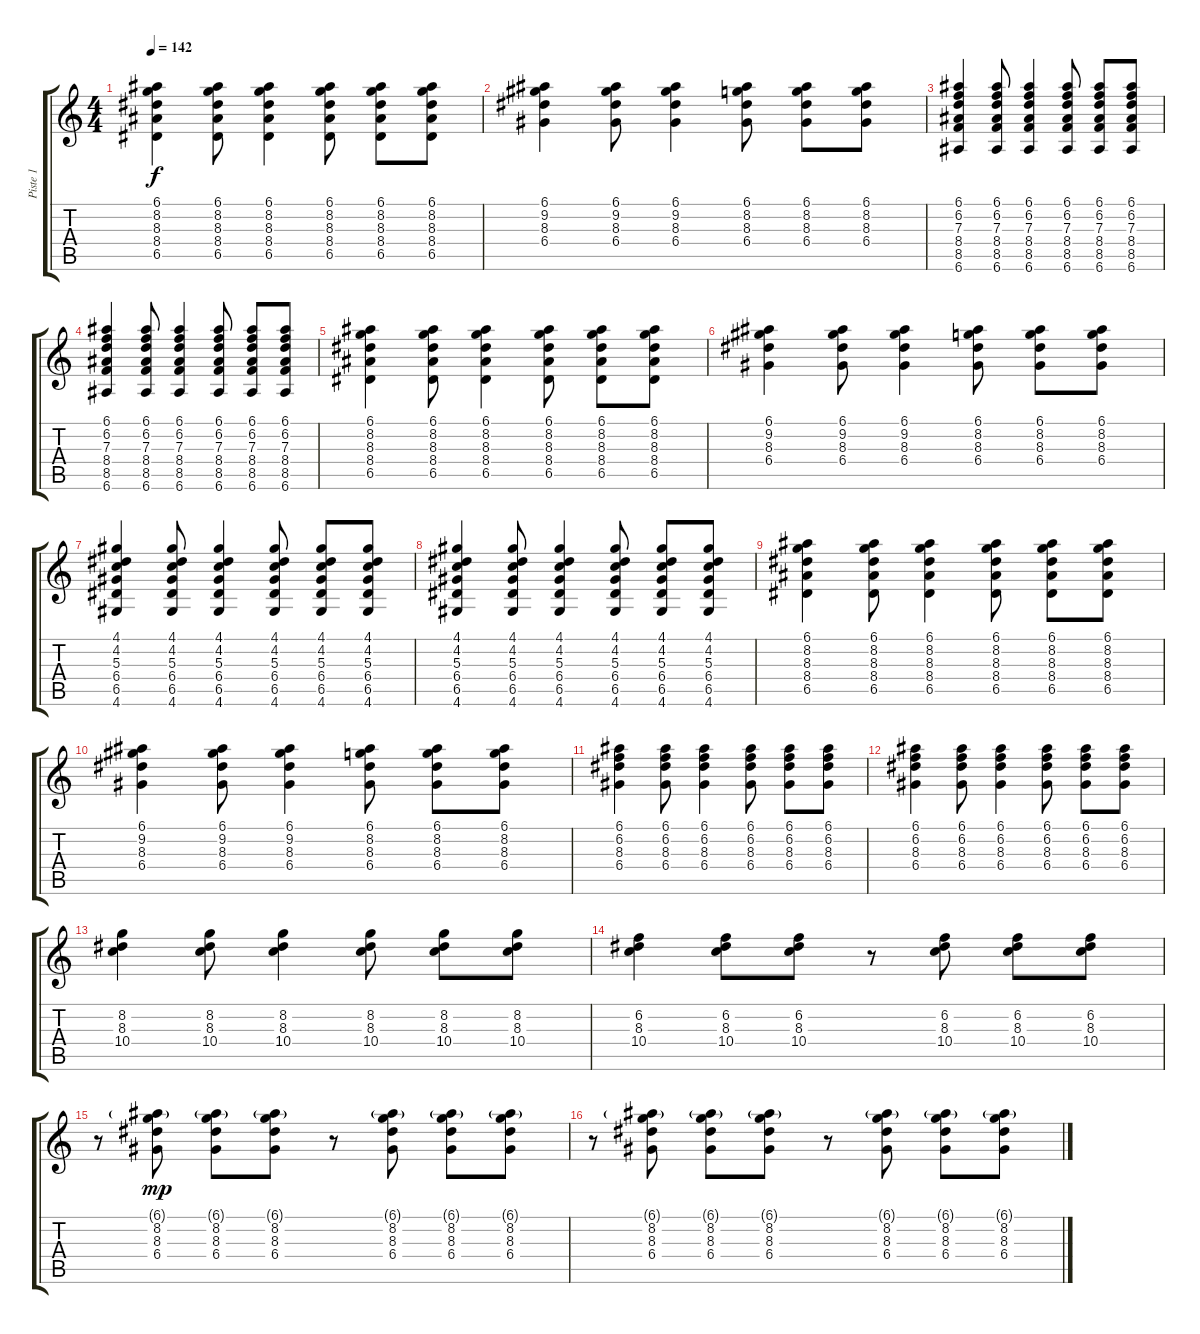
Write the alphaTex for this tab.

\track ("Piste 1" "Piste 1") {instrument acousticguitarsteel}
\staff {score tabs}
\tuning (E4 B3 G3 D3 A2 E2) {hide}
\ts (4 4)
\tempo 142
\clef g2
\ks c
(6.1 8.2 8.3 8.4 6.5).4{dy f} (6.1 8.2 8.3 8.4 6.5).8 (6.1 8.2 8.3 8.4 6.5).4 (6.1 8.2 8.3 8.4 6.5).8 (6.1 8.2 8.3 8.4 6.5).8 (6.1 8.2 8.3 8.4 6.5).8 |
(6.1 9.2 8.3 6.4).4 (6.1 9.2 8.3 6.4).8 (6.1 9.2 8.3 6.4).4 (6.1 8.2 8.3 6.4).8 (6.1 8.2 8.3 6.4).8 (6.1 8.2 8.3 6.4).8 |
(6.1 6.2 7.3 8.4 8.5 6.6).4 (6.1 6.2 7.3 8.4 8.5 6.6).8 (6.1 6.2 7.3 8.4 8.5 6.6).4 (6.1 6.2 7.3 8.4 8.5 6.6).8 (6.1 6.2 7.3 8.4 8.5 6.6).8 (6.1 6.2 7.3 8.4 8.5 6.6).8 |
(6.1 6.2 7.3 8.4 8.5 6.6).4 (6.1 6.2 7.3 8.4 8.5 6.6).8 (6.1 6.2 7.3 8.4 8.5 6.6).4 (6.1 6.2 7.3 8.4 8.5 6.6).8 (6.1 6.2 7.3 8.4 8.5 6.6).8 (6.1 6.2 7.3 8.4 8.5 6.6).8 |
(6.1 8.2 8.3 8.4 6.5).4 (6.1 8.2 8.3 8.4 6.5).8 (6.1 8.2 8.3 8.4 6.5).4 (6.1 8.2 8.3 8.4 6.5).8 (6.1 8.2 8.3 8.4 6.5).8 (6.1 8.2 8.3 8.4 6.5).8 |
(6.1 9.2 8.3 6.4).4 (6.1 9.2 8.3 6.4).8 (6.1 9.2 8.3 6.4).4 (6.1 8.2 8.3 6.4).8 (6.1 8.2 8.3 6.4).8 (6.1 8.2 8.3 6.4).8 |
(4.1 4.2 5.3 6.4 6.5 4.6).4 (4.1 4.2 5.3 6.4 6.5 4.6).8 (4.1 4.2 5.3 6.4 6.5 4.6).4 (4.1 4.2 5.3 6.4 6.5 4.6).8 (4.1 4.2 5.3 6.4 6.5 4.6).8 (4.1 4.2 5.3 6.4 6.5 4.6).8 |
(4.1 4.2 5.3 6.4 6.5 4.6).4 (4.1 4.2 5.3 6.4 6.5 4.6).8 (4.1 4.2 5.3 6.4 6.5 4.6).4 (4.1 4.2 5.3 6.4 6.5 4.6).8 (4.1 4.2 5.3 6.4 6.5 4.6).8 (4.1 4.2 5.3 6.4 6.5 4.6).8 |
(6.1 8.2 8.3 8.4 6.5).4 (6.1 8.2 8.3 8.4 6.5).8 (6.1 8.2 8.3 8.4 6.5).4 (6.1 8.2 8.3 8.4 6.5).8 (6.1 8.2 8.3 8.4 6.5).8 (6.1 8.2 8.3 8.4 6.5).8 |
(6.1 9.2 8.3 6.4).4 (6.1 9.2 8.3 6.4).8 (6.1 9.2 8.3 6.4).4 (6.1 8.2 8.3 6.4).8 (6.1 8.2 8.3 6.4).8 (6.1 8.2 8.3 6.4).8 |
(6.1 6.2 8.3 6.4).4 (6.1 6.2 8.3 6.4).8 (6.1 6.2 8.3 6.4).4 (6.1 6.2 8.3 6.4).8 (6.1 6.2 8.3 6.4).8 (6.1 6.2 8.3 6.4).8 |
(6.1 6.2 8.3 6.4).4 (6.1 6.2 8.3 6.4).8 (6.1 6.2 8.3 6.4).4 (6.1 6.2 8.3 6.4).8 (6.1 6.2 8.3 6.4).8 (6.1 6.2 8.3 6.4).8 |
(8.2 8.3 10.4).4 (8.2 8.3 10.4).8 (8.2 8.3 10.4).4 (8.2 8.3 10.4).8 (8.2 8.3 10.4).8 (8.2 8.3 10.4).8 |
(6.2 8.3 10.4).4 (6.2 8.3 10.4).8 (6.2 8.3 10.4).8 r.8 (6.2 8.3 10.4).8 (6.2 8.3 10.4).8 (6.2 8.3 10.4).8 |
r.8 (6.1{g} 8.2 8.3 6.4).8{dy mp} (6.1{g} 8.2 8.3 6.4).8 (6.1{g} 8.2 8.3 6.4).8 r.8 (6.1{g} 8.2 8.3 6.4).8 (6.1{g} 8.2 8.3 6.4).8 (6.1{g} 8.2 8.3 6.4).8 |
r.8 (6.1{g} 8.2 8.3 6.4).8 (6.1{g} 8.2 8.3 6.4).8 (6.1{g} 8.2 8.3 6.4).8 r.8 (6.1{g} 8.2 8.3 6.4).8 (6.1{g} 8.2 8.3 6.4).8 (6.1{g} 8.2 8.3 6.4).8
